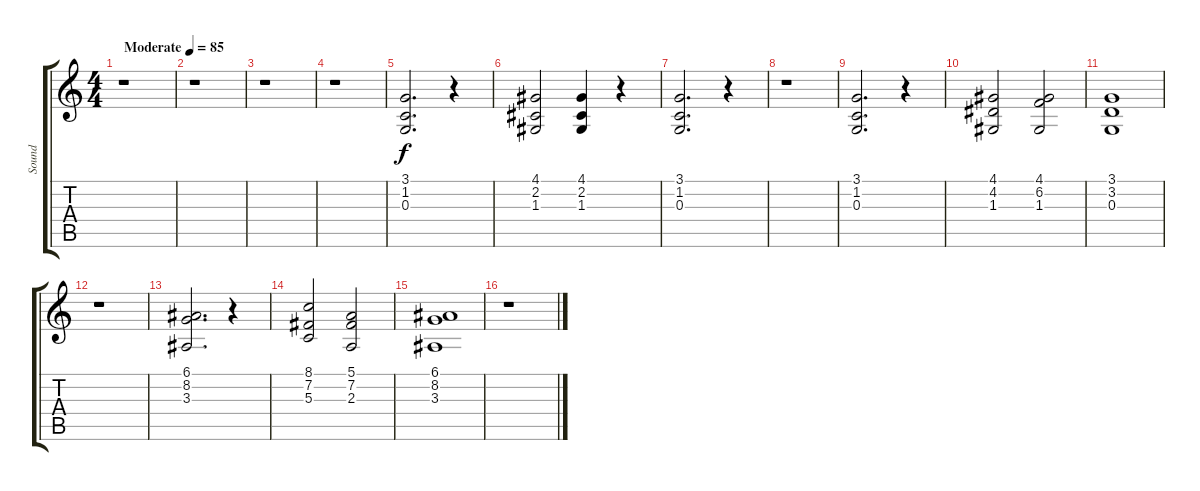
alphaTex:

\track ("Sound" "Sound") {instrument shanai}
\staff {score tabs}
\tuning (E4 B3 G3 D3 A2 E2) {hide}
\ts (4 4)
\tempo (85 "Moderate")
\clef g2
\ks c
r.1{dy f instrument shanai} |
r.1 |
r.1 |
r.1 |
(3.1 1.2 0.3).2{d} r.4 |
(4.1 2.2 1.3).2 (4.1 2.2 1.3).4 r.4 |
(3.1 1.2 0.3).2{d} r.4 |
r.1 |
(3.1 1.2 0.3).2{d} r.4 |
(4.1 4.2 1.3).2 (4.1 6.2 1.3).2 |
(3.1 3.2 0.3).1 |
r.1 |
(6.1 8.2 3.3).2{d} r.4 |
(8.1 7.2 5.3).2 (5.1 7.2 2.3).2 |
(6.1 8.2 3.3).1 |
r.1
